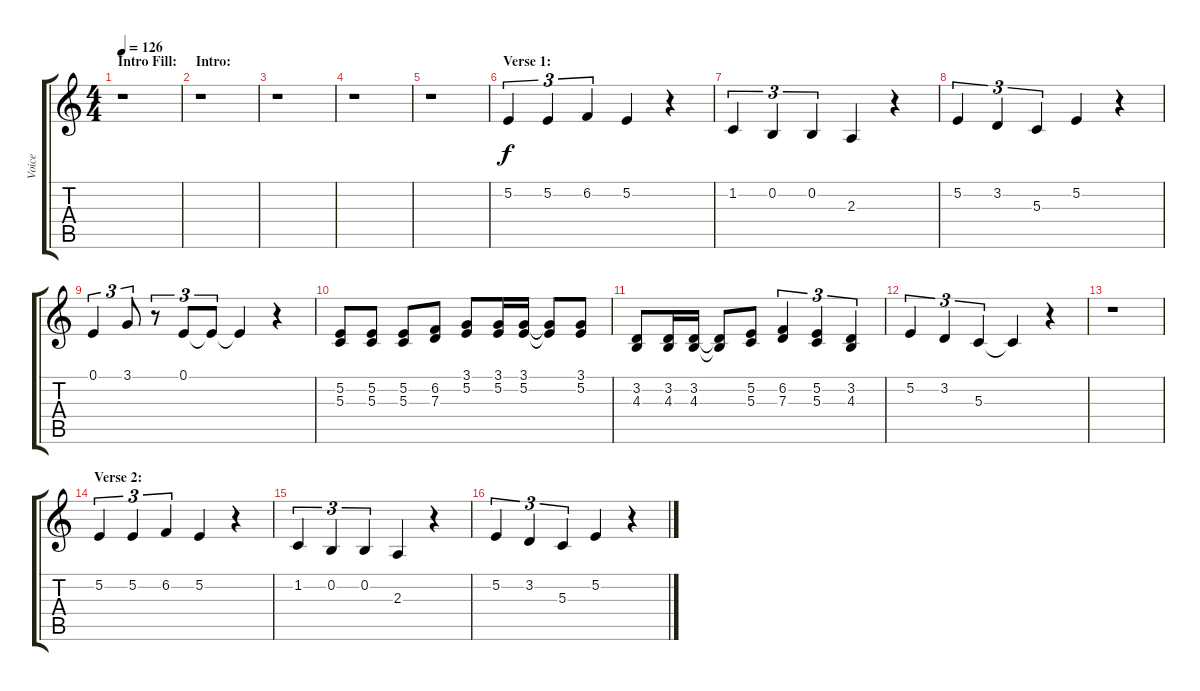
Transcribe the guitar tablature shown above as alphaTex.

\track ("Voice" "Voice") {instrument cello}
\staff {score tabs}
\tuning (E4 B3 G3 D3 A2 E2) {hide}
\ts (4 4)
\section ("" "Intro Fill:")
\tempo 126
\clef g2
\ks c
r.1{dy f instrument cello} |
\section ("" "Intro:")
r.1 |
r.1 |
r.1 |
r.1 |
\section ("" "Verse 1:")
5.2.4{tu (3 2)} 5.2.4{tu (3 2)} 6.2.4{tu (3 2)} 5.2.4 r.4 |
1.2.4{tu (3 2)} 0.2.4{tu (3 2)} 0.2.4{tu (3 2)} 2.3.4 r.4 |
5.2.4{tu (3 2)} 3.2.4{tu (3 2)} 5.3.4{tu (3 2)} 5.2.4 r.4 |
0.1.4{tu (3 2)} 3.1.8{tu (3 2)} r.8{tu (3 2)} 0.1.8{tu (3 2)} 0.1{t}.8{tu (3 2)} 0.1{t}.4 r.4 |
(5.2 5.3).8 (5.2 5.3).8 (5.2 5.3).8 (6.2 7.3).8 (3.1 5.2).8 (3.1 5.2).16 (3.1 5.2).16 (3.1{t} 5.2{t}).8 (3.1 5.2).8 |
(3.2 4.3).8 (3.2 4.3).16 (3.2 4.3).16 (3.2{t} 4.3{t}).8 (5.2 5.3).8 (6.2 7.3).4{tu (3 2)} (5.2 5.3).4{tu (3 2)} (3.2 4.3).4{tu (3 2)} |
5.2.4{tu (3 2)} 3.2.4{tu (3 2)} 5.3.4{tu (3 2)} 5.3{t}.4 r.4 |
r.1 |
\section ("" "Verse 2:")
5.2.4{tu (3 2)} 5.2.4{tu (3 2)} 6.2.4{tu (3 2)} 5.2.4 r.4 |
1.2.4{tu (3 2)} 0.2.4{tu (3 2)} 0.2.4{tu (3 2)} 2.3.4 r.4 |
5.2.4{tu (3 2)} 3.2.4{tu (3 2)} 5.3.4{tu (3 2)} 5.2.4 r.4
